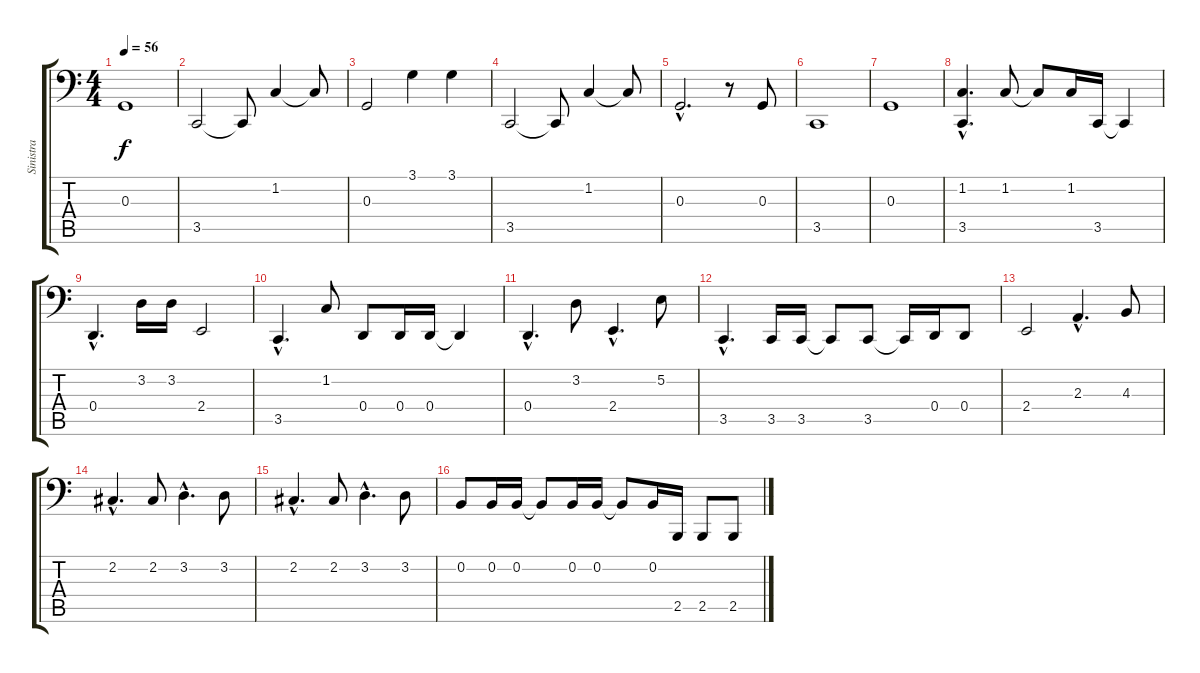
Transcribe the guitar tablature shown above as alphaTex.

\track ("Sinistra" "Sinistra") {instrument acousticgrandpiano}
\staff {score tabs}
\tuning (E3 B2 G2 D2 A1 E1) {hide}
\ts (4 4)
\tempo 56
\clef f4
\ks c
0.3.1{dy f instrument acousticgrandpiano} |
3.5.2 3.5{t}.8 1.2.4 1.2{t}.8 |
0.3.2 3.1.4 3.1.4 |
3.5.2 3.5{t}.8 1.2.4 1.2{t}.8 |
0.3{hac}.2{d} r.8 0.3.8 |
3.5.1 |
0.3.1 |
(1.2{hac} 3.5{hac}).4{d} 1.2.8 1.2{t}.8 1.2.16 3.5.16 3.5{t}.4 |
0.4{hac}.4{d} 3.2.16 3.2.16 2.4.2 |
3.5{hac}.4{d} 1.2.8 0.4.8 0.4.16 0.4.16 0.4{t}.4 |
0.4{hac}.4{d} 3.2.8 2.4{hac}.4{d} 5.2.8 |
3.5{hac}.4{d} 3.5.16 3.5.16 3.5{t}.8 3.5.8 3.5{t}.16 0.4.16 0.4.8 |
2.4.2 2.3{hac}.4{d} 4.3.8 |
2.2{hac}.4{d} 2.2.8 3.2{hac}.4{d} 3.2.8 |
2.2{hac}.4{d} 2.2.8 3.2{hac}.4{d} 3.2.8 |
0.2.8 0.2.16 0.2.16 0.2{t}.8 0.2.16 0.2.16 0.2{t}.8 0.2.16 2.5.16 2.5.8 2.5.8
